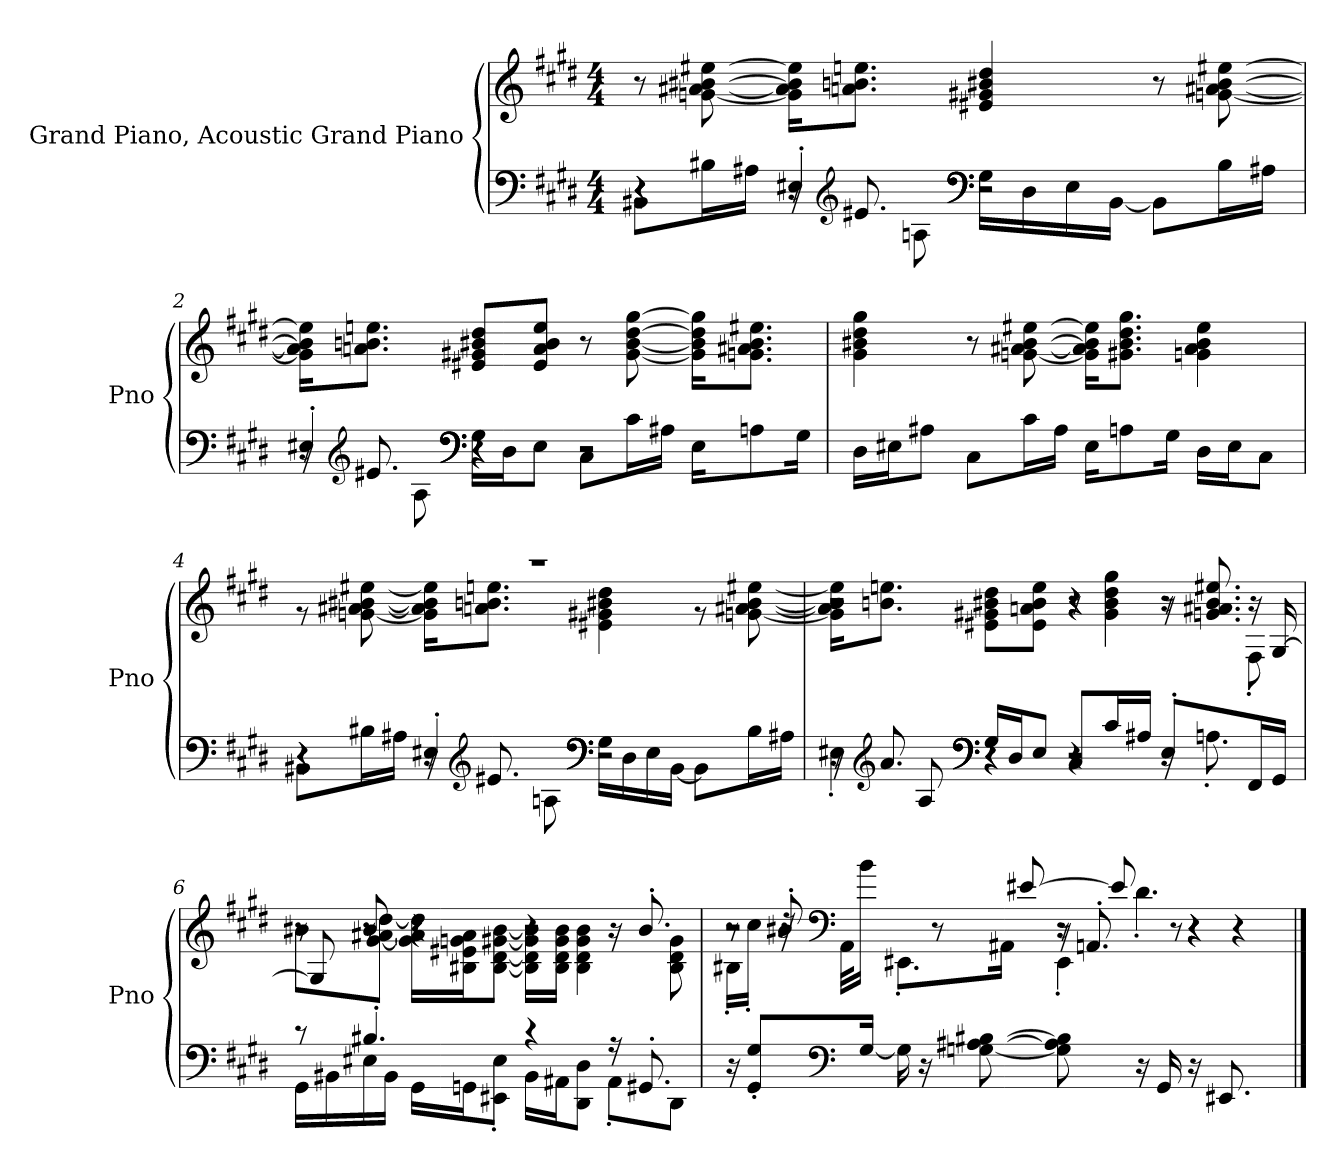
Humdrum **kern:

**kern	**kern
*part1	*part1
*staff2	*staff1
*I"Grand Piano, Acoustic Grand Piano	*
*I'Pno	*
*clefF4	*clefG2
*k[f#c#g#d#]	*k[f#c#g#d#]
*M4/4	*M4/4
*MM120	*MM120
=1	=1
*^	*
*	*^	*
4r	8BB#Xi\L	4r	8r
.	16B#Xi\L	.	[8gni\ [8a#Xi\ [8b#Xi\ [8ee#Xi\
.	16A#Xi\JJ	.	.
16r	8r	4E#X'i/	16g\] 16a#\] 16b#\] 16ee#\]KL
*clefG2	*	*	*
8.e#Xi/	.	.	8.ani\ 8.bni\ 8.eeni\J
.	8Ani\	.	.
*clefF4	*	*	*
2r	16G#i\LL	2r	4e#Xi/ 4g#Xi/ 4b#Xi/ 4dd#i/
.	16D#i\	.	.
.	16E#i\	.	.
.	[16BB#i\JJ	.	.
.	8BB#\L]	.	8r
.	16B#i\L	.	[8gni\ [8a#Xi\ [8b#i\ [8ee#Xi\
.	16A#Xi\JJ	.	.
!!LO:LB:g=z
=2	=2	=2	=2
16r	8r	4E#X'i/	16g\] 16a#\] 16b#\] 16ee#\]KL
*clefG2	*	*	*
8.e#Xi/	.	.	8.ani\ 8.bni\ 8.eeni\J
.	8Ai\	.	.
*clefF4	*	*	*
4r	16G#i\LL	4r	8e#Xi/ 8g#Xi/ 8b#Xi/ 8dd#i/L
.	16D#i\J	.	.
.	8E#i\J	.	8e#i/ 8ai/ 8b#i/ 8eei/J
2r	8C#i\L	2r	8r
.	16c#i\L	.	[8g#i\ [8b#i\ [8dd#i\ [8gg#i\
.	16A#Xi\JJ	.	.
.	16E#i\KL	.	16g#\] 16b#\] 16dd#\] 16gg#\]KL
.	8Ani\	.	8.gni\ 8.a#Xi\ 8.b#i\ 8.ee#Xi\J
.	16G#i\Jk	.	.
*v	*v	*v	*
=3	=3
16D#i\LL	4g#i\ 4b#Xi\ 4dd#i\ 4gg#i\
16E#Xi\J	.
8A#Xi\J	.
8C#i\L	8r
16c#i\L	[8gni\ [8a#Xi\ [8b#i\ [8ee#Xi\
16A#i\JJ	.
16E#i\KL	16g\] 16a#\] 16b#\] 16ee#\]KL
8Ani\	8.g#Xi\ 8.b#i\ 8.dd#i\ 8.gg#i\J
16G#i\Jk	.
16D#i\LL	4gni\ 4a#i\ 4b#i\ 4ee#i\
16E#i\J	.
8C#i\J	.
!!LO:LB:g=z
=4	=4
*^	*^
*	*^	*	*
4r	8BB#Xi\L	4r	1r	8r
.	16B#Xi\L	.	.	[8gni\ [8a#Xi\ [8b#Xi\ [8ee#Xi\
.	16A#Xi\JJ	.	.	.
16r	8r	4E#X'i/	.	16g\] 16a#\] 16b#\] 16ee#\]KL
*clefG2	*	*	*	*
8.e#Xi/	.	.	.	8.ani\ 8.bni\ 8.eeni\J
.	8Ani\	.	.	.
*clefF4	*	*	*	*
2r	16G#i\LL	2r	.	4e#Xi\ 4g#Xi\ 4b#Xi\ 4dd#i\
.	16D#i\	.	.	.
.	16E#i\	.	.	.
.	[16BB#i\JJ	.	.	.
.	8BB#\L]	.	.	8r
.	16B#i\L	.	.	[8gni\ [8a#Xi\ [8b#i\ [8ee#Xi\
.	16A#Xi\JJ	.	.	.
!!LO:LB:g=z
=5	=5	=5	=5	=5
*	*	*	*	*^
16r	4E#X'i\	8r	2r	16g\] 16a#\] 16b#\] 16ee#\]KL	2r
*clefG2	*	*	*	*	*
8.ai/	.	.	.	8.bni\ 8.eeni\J	.
.	.	8Ai/	.	.	.
*clefF4	*	*	*	*	*
4r	4r	16G#i/LL	.	8e#Xi\ 8g#Xi\ 8b#Xi\ 8dd#i\L	.
.	.	16D#i/J	.	.	.
.	.	8E#i/J	.	8e#i\ 8anj\ 8b#i\ 8eej\J	.
2r	4r	8C#j/L	4r	8r	4r
.	.	16c#j/L	.	4g#j\ 4b#j\ 4dd#j\ 4gg#j\	.
.	.	16A#Xj/JJ	.	.	.
.	16r	8E#'j/L	16r	.	8r
.	8.An'j\	.	8.gnZ/ 8.a#XZ/ 8.b#Z/ 8.ee#XZ/	.	.
.	.	16FF#Z/L	.	8F#'Z\	16r
.	.	16GG#j/JJ	.	.	[16G#j/
*	*v	*v	*	*	*
!!LO:LB:g=z	!!	!!
=6	=6	=6	=6	=6
8r	16GG#j\LL	8r	8b#XZ\L	8G#/]
.	16BB#Xj\	.	.	.
4.B#X'Z/	16E#XZ\	8b#Z/	[8g#Z\ [8a#XZ\ [8dd#Z\J	8r
.	16BB#Z\JJ	.	.	.
.	16GG#Z\LL	4r	16g#\] 16a#\] 16dd#\]LL	4r
.	16GGnZ\J	.	16B#XZ\ 16e#XZ\ 16gnZ\ 16a#Z\J	.
.	8EE#XZ\' 8E#j\'J	.	[8B#j\ [8d#j\ [8g#Xj\ [8b#j\J	.
4r	16BB#j\LL	4r	16B#\] 16d#\] 16g#\] 16b#\]LL	2r
.	16AA#Xj\J	.	16B#Z\ 16d#Z\ 16g#Z\ 16b#Z\JJ	.
.	8DD#Z\ 8D#Z\J	.	4B#Z\ 4d#Z\ 4g#Z\ 4b#Z\	.
16r	8AA#'Z\L	16r	.	.
8.GG#X'Z/	.	8.b#'Z/	.	.
.	8DD#Z\J	.	8B#Z\ 8d#Z\ 8g#Z\	.
!!LO:LB:g=z
=7	=7	=7	=7	=7
*	*	*	*	*^
8ryy	16r	8r	16B#X'i\LL	2r	2r
.	8GG#i/' 8G#i/'L	.	16cc#'i\JJ	.	.
32ryy	.	8b#X'i/	32r	.	.
*clefF4	*	*clefF4	*	*	*
16.ryy	.	.	32AAi\KLL	.	.
.	[16G#i/Jk	.	16b#i\JJ	.	.
2.ryy	16G#\]	16.ryy	8.EE#X'i\L	.	.
.	16r	.	.	.	.
.	.	8r	.	.	.
.	[8Gni\ [8A#Xi\ [8B#Xi\	.	.	.	.
.	.	.	16AA#Xi\Jk	.	.
.	.	[8e#Xi/	.	.	.
.	8G\] 8A#\] 8B#\]	.	8r	16r	4EE#'i\
.	.	.	.	8.AAn'i/	.
.	.	8e#/]	.	.	.
.	16r	.	4.d#'i\	.	.
.	16GG#i/	.	.	.	.
.	.	8r	.	.	.
.	16r	.	.	4r	4r
.	8.EE#Xi/	.	.	.	.
.	.	4r	.	.	.
16.ryy	16.ryy	.	16.ryy	16.ryy	16.ryy
*v	*v	*	*	*	*
*	*v	*v	*v	*v
==	==
*-	*-
